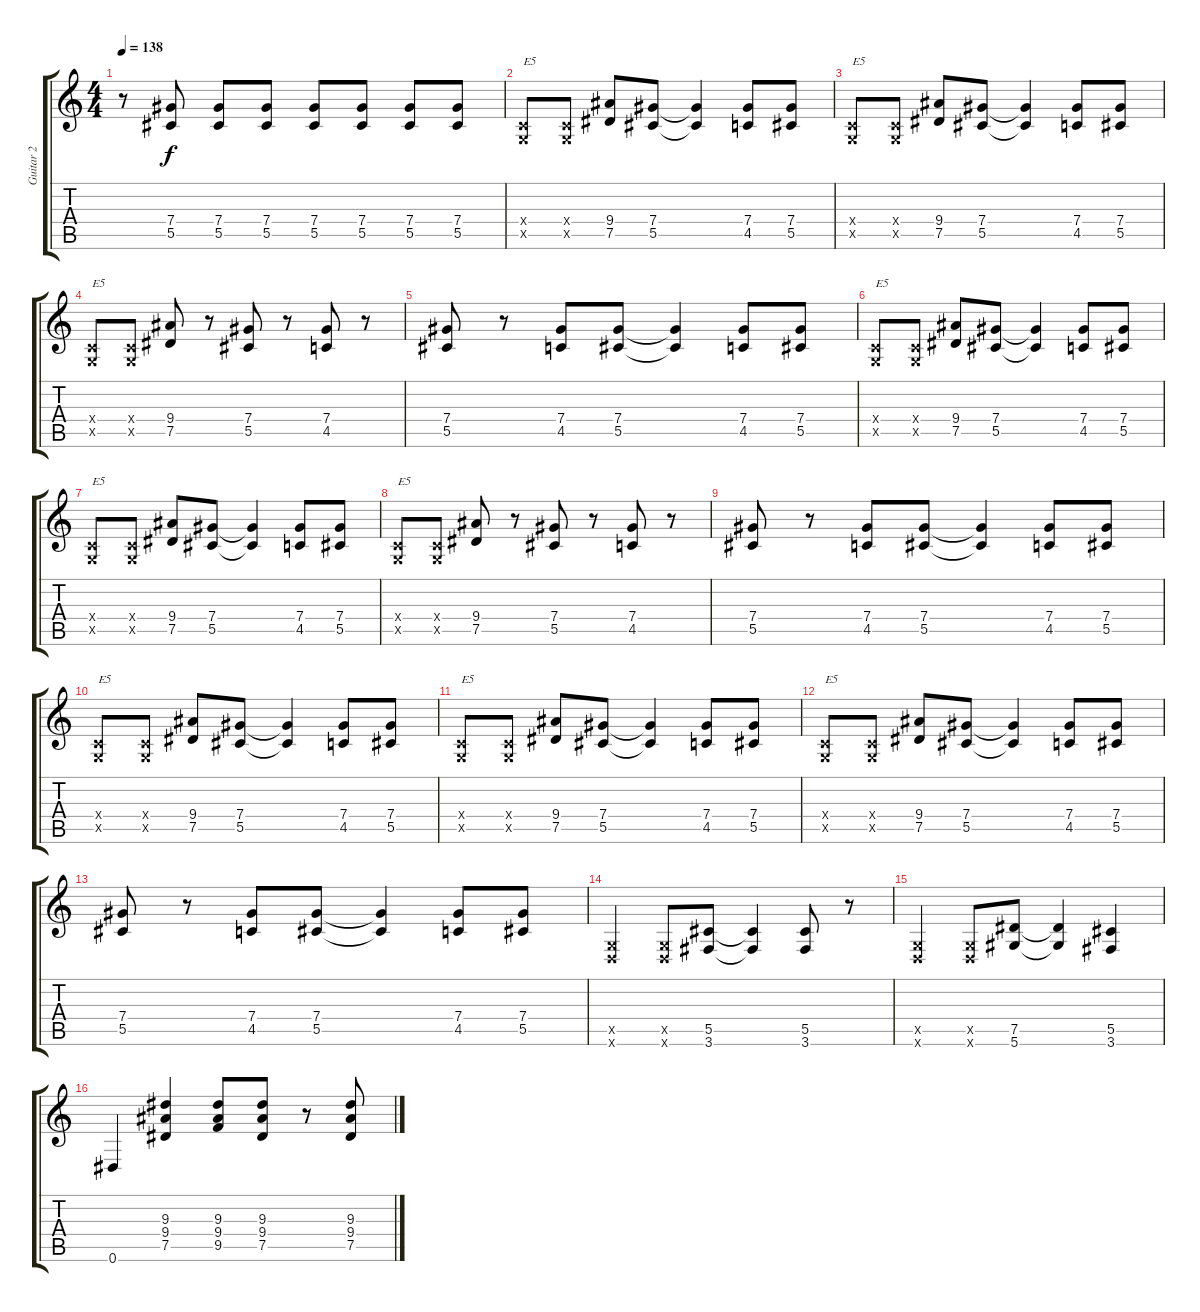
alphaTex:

\track ("Guitar 2" "Guitar 2") {instrument distortionguitar}
\staff {score tabs}
\tuning (Eb4 Bb3 Gb3 Db3 Ab2 Eb2) {hide}
\ts (4 4)
\tempo 138
\clef g2
\ks c
r.8{dy f} (7.4 5.5).8 (7.4 5.5).8 (7.4 5.5).8 (7.4 5.5).8 (7.4 5.5).8 (7.4 5.5).8 (7.4 5.5).8 |
(-1.4{x} -1.5{x}).8{txt "E5"} (-1.4{x} -1.5{x}).8 (9.4 7.5).8 (7.4 5.5).8 (7.4{t} 5.5{t}).4 (7.4 4.5).8 (7.4 5.5).8 |
(-1.4{x} -1.5{x}).8{txt "E5"} (-1.4{x} -1.5{x}).8 (9.4 7.5).8 (7.4 5.5).8 (7.4{t} 5.5{t}).4 (7.4 4.5).8 (7.4 5.5).8 |
(-1.4{x} -1.5{x}).8{txt "E5"} (-1.4{x} -1.5{x}).8 (9.4 7.5).8 r.8 (7.4 5.5).8 r.8 (7.4 4.5).8 r.8 |
(7.4 5.5).8 r.8 (7.4 4.5).8 (7.4 5.5).8 (7.4{t} 5.5{t}).4 (7.4 4.5).8 (7.4 5.5).8 |
(-1.4{x} -1.5{x}).8{txt "E5"} (-1.4{x} -1.5{x}).8 (9.4 7.5).8 (7.4 5.5).8 (7.4{t} 5.5{t}).4 (7.4 4.5).8 (7.4 5.5).8 |
(-1.4{x} -1.5{x}).8{txt "E5"} (-1.4{x} -1.5{x}).8 (9.4 7.5).8 (7.4 5.5).8 (7.4{t} 5.5{t}).4 (7.4 4.5).8 (7.4 5.5).8 |
(-1.4{x} -1.5{x}).8{txt "E5"} (-1.4{x} -1.5{x}).8 (9.4 7.5).8 r.8 (7.4 5.5).8 r.8 (7.4 4.5).8 r.8 |
(7.4 5.5).8 r.8 (7.4 4.5).8 (7.4 5.5).8 (7.4{t} 5.5{t}).4 (7.4 4.5).8 (7.4 5.5).8 |
(-1.4{x} -1.5{x}).8{txt "E5"} (-1.4{x} -1.5{x}).8 (9.4 7.5).8 (7.4 5.5).8 (7.4{t} 5.5{t}).4 (7.4 4.5).8 (7.4 5.5).8 |
(-1.4{x} -1.5{x}).8{txt "E5"} (-1.4{x} -1.5{x}).8 (9.4 7.5).8 (7.4 5.5).8 (7.4{t} 5.5{t}).4 (7.4 4.5).8 (7.4 5.5).8 |
(-1.4{x} -1.5{x}).8{txt "E5"} (-1.4{x} -1.5{x}).8 (9.4 7.5).8 (7.4 5.5).8 (7.4{t} 5.5{t}).4 (7.4 4.5).8 (7.4 5.5).8 |
(7.4 5.5).8 r.8 (7.4 4.5).8 (7.4 5.5).8 (7.4{t} 5.5{t}).4 (7.4 4.5).8 (7.4 5.5).8 |
(-1.5{x} -1.6{x}).4 (-1.5{x} -1.6{x}).8 (5.5 3.6).8 (5.5{t} 3.6{t}).4 (5.5 3.6).8 r.8 |
(-1.5{x} -1.6{x}).4 (-1.5{x} -1.6{x}).8 (7.5 5.6).8 (7.5{t} 5.6{t}).4 (5.5 3.6).4 |
0.6.4 (9.3 9.4 7.5).4 (9.3 9.4 9.5).8 (9.3 9.4 7.5).8 r.8 (9.3 9.4 7.5).8
